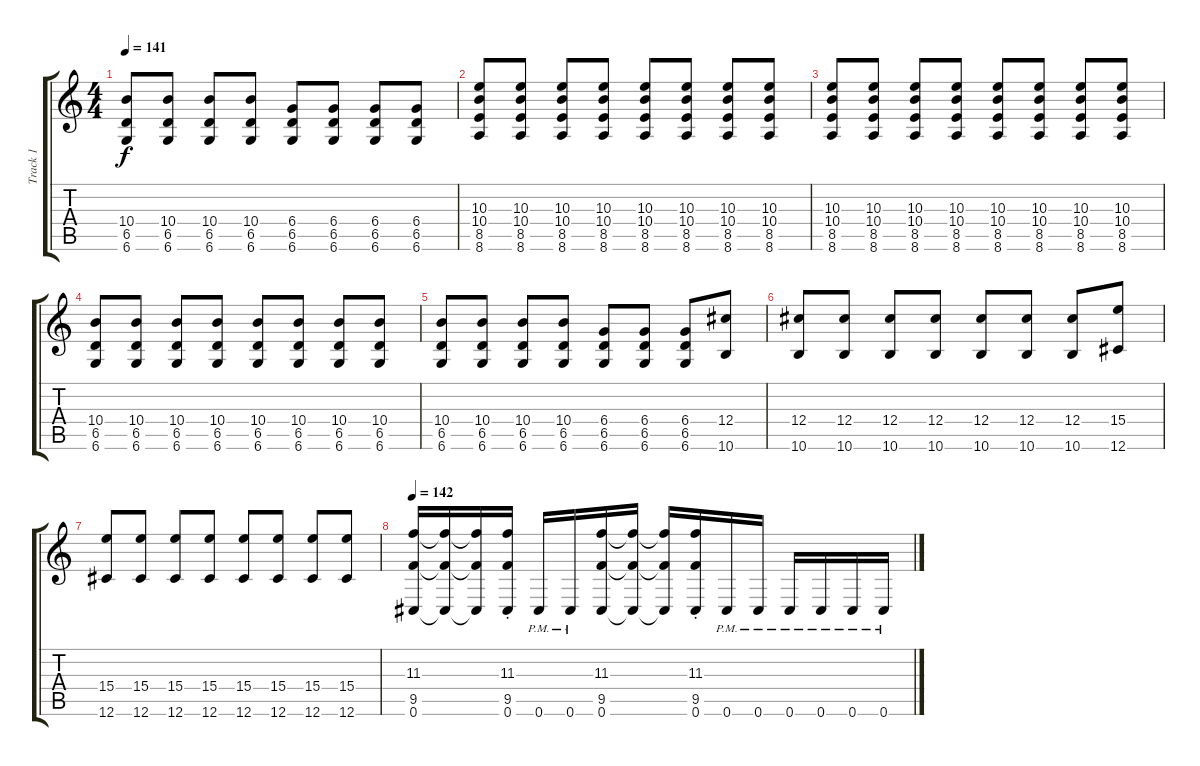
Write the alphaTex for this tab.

\track ("Track 1" "Track 1") {instrument distortionguitar}
\staff {score tabs}
\tuning (Eb4 Bb3 Gb3 Db3 Ab2 Db2) {hide}
\ts (4 4)
\tempo 141
\clef g2
\ks c
(10.4 6.5 6.6).8{dy f} (10.4 6.5 6.6).8 (10.4 6.5 6.6).8 (10.4 6.5 6.6).8 (6.4 6.5 6.6).8 (6.4 6.5 6.6).8 (6.4 6.5 6.6).8 (6.4 6.5 6.6).8 |
(10.3 10.4 8.5 8.6).8 (10.3 10.4 8.5 8.6).8 (10.3 10.4 8.5 8.6).8 (10.3 10.4 8.5 8.6).8 (10.3 10.4 8.5 8.6).8 (10.3 10.4 8.5 8.6).8 (10.3 10.4 8.5 8.6).8 (10.3 10.4 8.5 8.6).8 |
(10.3 10.4 8.5 8.6).8 (10.3 10.4 8.5 8.6).8 (10.3 10.4 8.5 8.6).8 (10.3 10.4 8.5 8.6).8 (10.3 10.4 8.5 8.6).8 (10.3 10.4 8.5 8.6).8 (10.3 10.4 8.5 8.6).8 (10.3 10.4 8.5 8.6).8 |
(10.4 6.5 6.6).8 (10.4 6.5 6.6).8 (10.4 6.5 6.6).8 (10.4 6.5 6.6).8 (10.4 6.5 6.6).8 (10.4 6.5 6.6).8 (10.4 6.5 6.6).8 (10.4 6.5 6.6).8 |
(10.4 6.5 6.6).8 (10.4 6.5 6.6).8 (10.4 6.5 6.6).8 (10.4 6.5 6.6).8 (6.4 6.5 6.6).8 (6.4 6.5 6.6).8 (6.4 6.5 6.6).8 (12.4 10.6).8 |
(12.4 10.6).8 (12.4 10.6).8 (12.4 10.6).8 (12.4 10.6).8 (12.4 10.6).8 (12.4 10.6).8 (12.4 10.6).8 (15.4 12.6).8 |
(15.4 12.6).8 (15.4 12.6).8 (15.4 12.6).8 (15.4 12.6).8 (15.4 12.6).8 (15.4 12.6).8 (15.4 12.6).8 (15.4 12.6).8 |
\tempo 142
(11.3 9.5 0.6).16 (11.3{t} 9.5{t} 0.6{t}).16 (11.3{t} 9.5{t} 0.6{t}).16 (11.3 9.5 0.6{st}).16 0.6{pm}.16 0.6{pm}.16 (11.3 9.5 0.6).16 (11.3{t} 9.5{t} 0.6{t}).16 (11.3{t} 9.5{t} 0.6{t}).16 (11.3 9.5 0.6{st}).16 0.6{pm}.16 0.6{pm}.16 0.6{pm}.16 0.6{pm}.16 0.6{pm}.16 0.6{pm}.16
